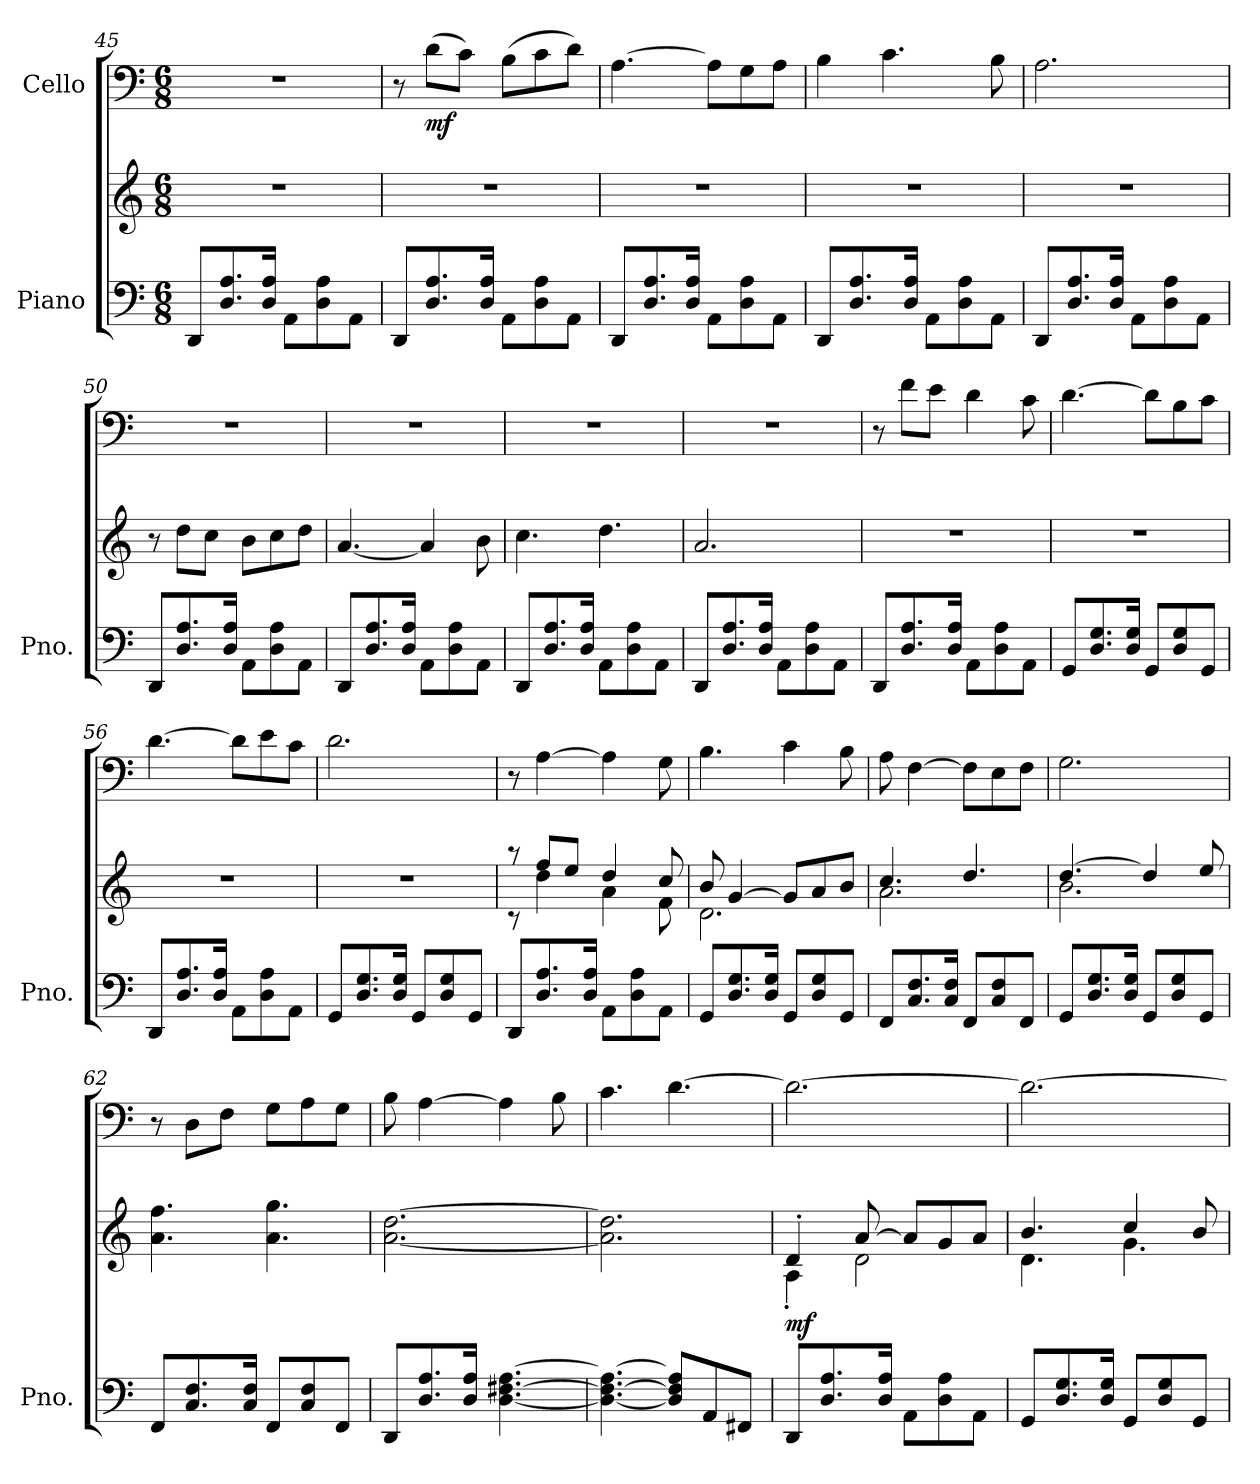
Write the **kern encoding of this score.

**kern	**kern	**dynam	**kern	**dynam
*part2	*part2	*part2	*part1	*part1
*staff3	*staff2	*staff2/3	*staff1	*staff1
*I"Piano	*	*	*I"Cello	*
*I'Pno.	*	*	*	*
*clefF4	*clefG2	*	*clefF4	*
*k[]	*k[]	*	*k[]	*
*C:	*C:	*	*C:	*
*M6/8	*M6/8	*	*M6/8	*
=45	=45	=45	=45	=45
8DD/L	2.r	.	2.r	.
8.D/ 8.A/	.	.	.	.
16D/ 16A/Jk	.	.	.	.
8AA\L	.	.	.	.
8D\ 8A\	.	.	.	.
8AA\J	.	.	.	.
!!LO:LB:g=z
=46	=46	=46	=46	=46
8DD/L	2.r	.	8r	.
!	!	!	!	!LO:DY:b
8.D/ 8.A/	.	.	(>8d\L	mf
.	.	.	8c\J)	.
16D/ 16A/Jk	.	.	.	.
8AA\L	.	.	(>8B\L	.
8D\ 8A\	.	.	8c\	.
8AA\J	.	.	8d\J)	.
=47	=47	=47	=47	=47
8DD/L	2.r	.	[4.A\	.
8.D/ 8.A/	.	.	.	.
16D/ 16A/Jk	.	.	.	.
8AA\L	.	.	8A\L]	.
8D\ 8A\	.	.	8G\	.
8AA\J	.	.	8A\J	.
=48	=48	=48	=48	=48
8DD/L	2.r	.	4B\	.
8.D/ 8.A/	.	.	.	.
.	.	.	4.c\	.
16D/ 16A/Jk	.	.	.	.
8AA\L	.	.	.	.
8D\ 8A\	.	.	.	.
8AA\J	.	.	8B\	.
=49	=49	=49	=49	=49
8DD/L	2.r	.	2.A\	.
8.D/ 8.A/	.	.	.	.
16D/ 16A/Jk	.	.	.	.
8AA\L	.	.	.	.
8D\ 8A\	.	.	.	.
8AA\J	.	.	.	.
=50	=50	=50	=50	=50
8DD/L	8r	.	2.r	.
8.D/ 8.A/	8dd\L	.	.	.
.	8cc\J	.	.	.
16D/ 16A/Jk	.	.	.	.
8AA\L	8b\L	.	.	.
8D\ 8A\	8cc\	.	.	.
8AA\J	8dd\J	.	.	.
=51	=51	=51	=51	=51
8DD/L	[4.a/	.	2.r	.
8.D/ 8.A/	.	.	.	.
16D/ 16A/Jk	.	.	.	.
8AA\L	4a/]	.	.	.
8D\ 8A\	.	.	.	.
8AA\J	8b\	.	.	.
!!LO:PB:g=z
=52	=52	=52	=52	=52
8DD/L	4.cc\	.	2.r	.
8.D/ 8.A/	.	.	.	.
16D/ 16A/Jk	.	.	.	.
8AA\L	4.dd\	.	.	.
8D\ 8A\	.	.	.	.
8AA\J	.	.	.	.
=53	=53	=53	=53	=53
8DD/L	2.a/	.	2.r	.
8.D/ 8.A/	.	.	.	.
16D/ 16A/Jk	.	.	.	.
8AA\L	.	.	.	.
8D\ 8A\	.	.	.	.
8AA\J	.	.	.	.
=54	=54	=54	=54	=54
8DD/L	2.r	.	8r	.
8.D/ 8.A/	.	.	8f\L	.
.	.	.	8e\J	.
16D/ 16A/Jk	.	.	.	.
8AA\L	.	.	4d\	.
8D\ 8A\	.	.	.	.
8AA\J	.	.	8c\	.
=55	=55	=55	=55	=55
8GG/L	2.r	.	[4.d\	.
8.D/ 8.G/	.	.	.	.
16D/ 16G/Jk	.	.	.	.
8GG/L	.	.	8d\L]	.
8D/ 8G/	.	.	8B\	.
8GG/J	.	.	8c\J	.
=56	=56	=56	=56	=56
8DD/L	2.r	.	[4.d\	.
8.D/ 8.A/	.	.	.	.
16D/ 16A/Jk	.	.	.	.
8AA\L	.	.	8d\L]	.
8D\ 8A\	.	.	8e\	.
8AA\J	.	.	8c\J	.
=57	=57	=57	=57	=57
8GG/L	2.r	.	2.d\	.
8.D/ 8.G/	.	.	.	.
16D/ 16G/Jk	.	.	.	.
8GG/L	.	.	.	.
8D/ 8G/	.	.	.	.
8GG/J	.	.	.	.
!!LO:LB:g=z
=58	=58	=58	=58	=58
*	*^	*	*	*
8DD/L	8raa	8rc	.	8r	.
8.D/ 8.A/	8ff/L	4dd\	.	[4A\	.
.	8ee/J	.	.	.	.
16D/ 16A/Jk	.	.	.	.	.
8AA\L	4dd/	4a\	.	4A\]	.
8D\ 8A\	.	.	.	.	.
8AA\J	8cc/	8f\	.	8G\	.
=59	=59	=59	=59	=59	=59
8GG/L	8b/	2.d\	.	4.B\	.
8.D/ 8.G/	[>4g/	.	.	.	.
16D/ 16G/Jk	.	.	.	.	.
8GG/L	8g/L]	.	.	4c\	.
8D/ 8G/	8a/	.	.	.	.
8GG/J	8b/J	.	.	8B\	.
=60	=60	=60	=60	=60	=60
8FF/L	4.cc/	2.a\	.	8A\	.
8.C/ 8.F/	.	.	.	[4F\	.
16C/ 16F/Jk	.	.	.	.	.
8FF/L	4.dd/	.	.	8F\L]	.
8C/ 8F/	.	.	.	8E\	.
8FF/J	.	.	.	8F\J	.
=61	=61	=61	=61	=61	=61
8GG/L	[>4.dd/	2.b\	.	2.G\	.
8.D/ 8.G/	.	.	.	.	.
16D/ 16G/Jk	.	.	.	.	.
8GG/L	4dd/]	.	.	.	.
8D/ 8G/	.	.	.	.	.
8GG/J	8ee/	.	.	.	.
*	*v	*v	*	*	*
=62	=62	=62	=62	=62
8FF/L	4.a\ 4.ff\	.	8r	.
8.C/ 8.F/	.	.	8D\L	.
.	.	.	8F\J	.
16C/ 16F/Jk	.	.	.	.
8FF/L	4.a\ 4.gg\	.	8G\L	.
8C/ 8F/	.	.	8A\	.
8FF/J	.	.	8G\J	.
=63	=63	=63	=63	=63
8DD/L	[2.a\ [2.dd\	.	8B\	.
8.D/ 8.A/	.	.	[4A\	.
16D/ 16A/Jk	.	.	.	.
[4.D\ [4.F#X\ [4.A\	.	.	4A\]	.
.	.	.	8B\	.
!!LO:LB:g=z
=64	=64	=64	=64	=64
4.D\_ 4.F#\_ 4.A\_	2.a\] 2.dd\]	.	4.c\	.
8D/] 8F#/] 8A/]L	.	.	[4.d\	.
8AA/	.	.	.	.
8FF#X/J	.	.	.	.
=65	=65	=65	=65	=65
*	*^	*	*	*
!	!	!	!LO:DY:b	!	!
8DD/L	4d'>/	4A'<\	mf	2.d\_	.
8.D/ 8.A/	.	.	.	.	.
.	[>8a/	2d\	.	.	.
16D/ 16A/Jk	.	.	.	.	.
8AA\L	8a/L]	.	.	.	.
8D\ 8A\	8g/	.	.	.	.
8AA\J	8a/J	.	.	.	.
=66	=66	=66	=66	=66	=66
8GG/L	4.b/	4.d\	.	2.d\_	.
8.D/ 8.G/	.	.	.	.	.
16D/ 16G/Jk	.	.	.	.	.
8GG/L	4cc/	4.g\	.	.	.
8D/ 8G/	.	.	.	.	.
8GG/J	8b/	.	.	.	.
*	*v	*v	*	*	*
=	=	=	=	=
*-	*-	*-	*-	*-
